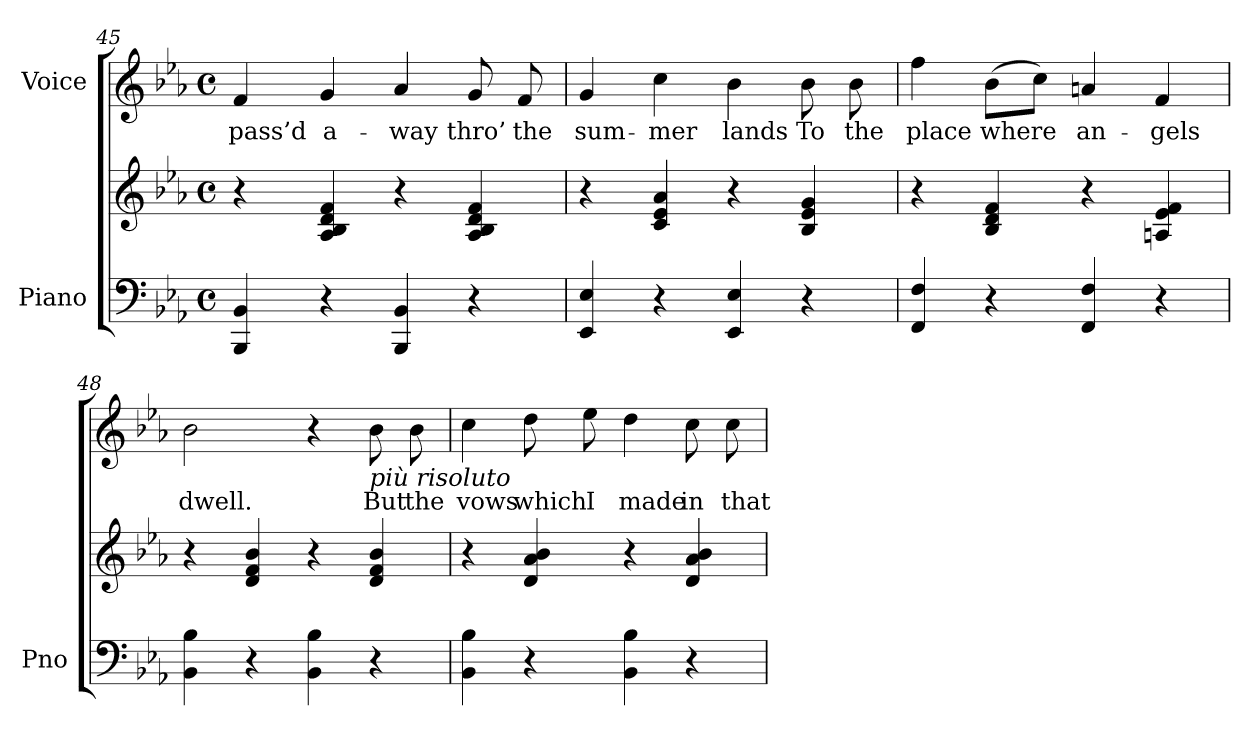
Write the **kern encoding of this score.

**kern	**kern	**kern	**text
*part2	*part2	*part1	*part1
*staff3	*staff2	*staff1	*staff1
*I"Piano	*	*I"Voice	*
*I'Pno	*	*	*
!!LO:LB:g=z
*clefF4	*clefG2	*clefG2	*
*k[b-e-a-]	*k[b-e-a-]	*k[b-e-a-]	*
*M4/4	*M4/4	*M4/4	*
*met(c)	*met(c)	*met(c)	*
=45	=45	=45	=45
!	!	!	!LO:LY:b
4BBB-/ 4BB-/	4r	4f/	pass’d
!	!	!	!LO:LY:b
4r	4A-/ 4B-/ 4d/ 4f/	4g/	a-
!	!	!	!LO:LY:b
4BBB-/ 4BB-/	4r	4a-/	-way
!	!	!	!LO:LY:b
4r	4A-/ 4B-/ 4d/ 4f/	8g/	thro’
!	!	!	!LO:LY:b
.	.	8f/	the
=46	=46	=46	=46
!	!	!	!LO:LY:b
4EE-/ 4E-/	4r	4g/	sum-
!	!	!	!LO:LY:b
4r	4c/ 4e-/ 4a-/	4cc\	-mer
!	!	!	!LO:LY:b
4EE-/ 4E-/	4r	4b-\	lands
!	!	!	!LO:LY:b
4r	4B-/ 4e-/ 4g/	8b-\	To
!	!	!	!LO:LY:b
.	.	8b-\	the
=47	=47	=47	=47
!	!	!	!LO:LY:b
4FF/ 4F/	4r	4ff\	place
!	!	!	!LO:LY:b
4r	4B-/ 4d/ 4f/	(8b-\L	where
.	.	8cc\J)	.
!	!	!	!LO:LY:b
4FF/ 4F/	4r	4an/	an-
!	!	!	!LO:LY:b
4r	4An/ 4e-/ 4f/	4f/	-gels
=48	=48	=48	=48
!	!	!	!LO:LY:b
4BB-\ 4B-\	4r	2b-\	dwell.
4r	4d/ 4f/ 4b-/	.	.
4BB-\ 4B-\	4r	4r	.
!	!	!LO:TX:b:i:t=più risoluto	!
!	!	!	!LO:LY:b
4r	4d/ 4f/ 4b-/	8b-\	But
!	!	!	!LO:LY:b
.	.	8b-\	the
!!LO:LB:g=z
=49	=49	=49	=49
!	!	!	!LO:LY:b
4BB-\ 4B-\	4r	4cc\	vows
!	!	!	!LO:LY:b
4r	4d/ 4a-/ 4b-/	8dd\	which
!	!	!	!LO:LY:b
.	.	8ee-\	I
!	!	!	!LO:LY:b
4BB-\ 4B-\	4r	4dd\	made
!	!	!	!LO:LY:b
4r	4d/ 4a-/ 4b-/	8cc\	in
!	!	!	!LO:LY:b
.	.	8cc\	that
=	=	=	=
*-	*-	*-	*-
